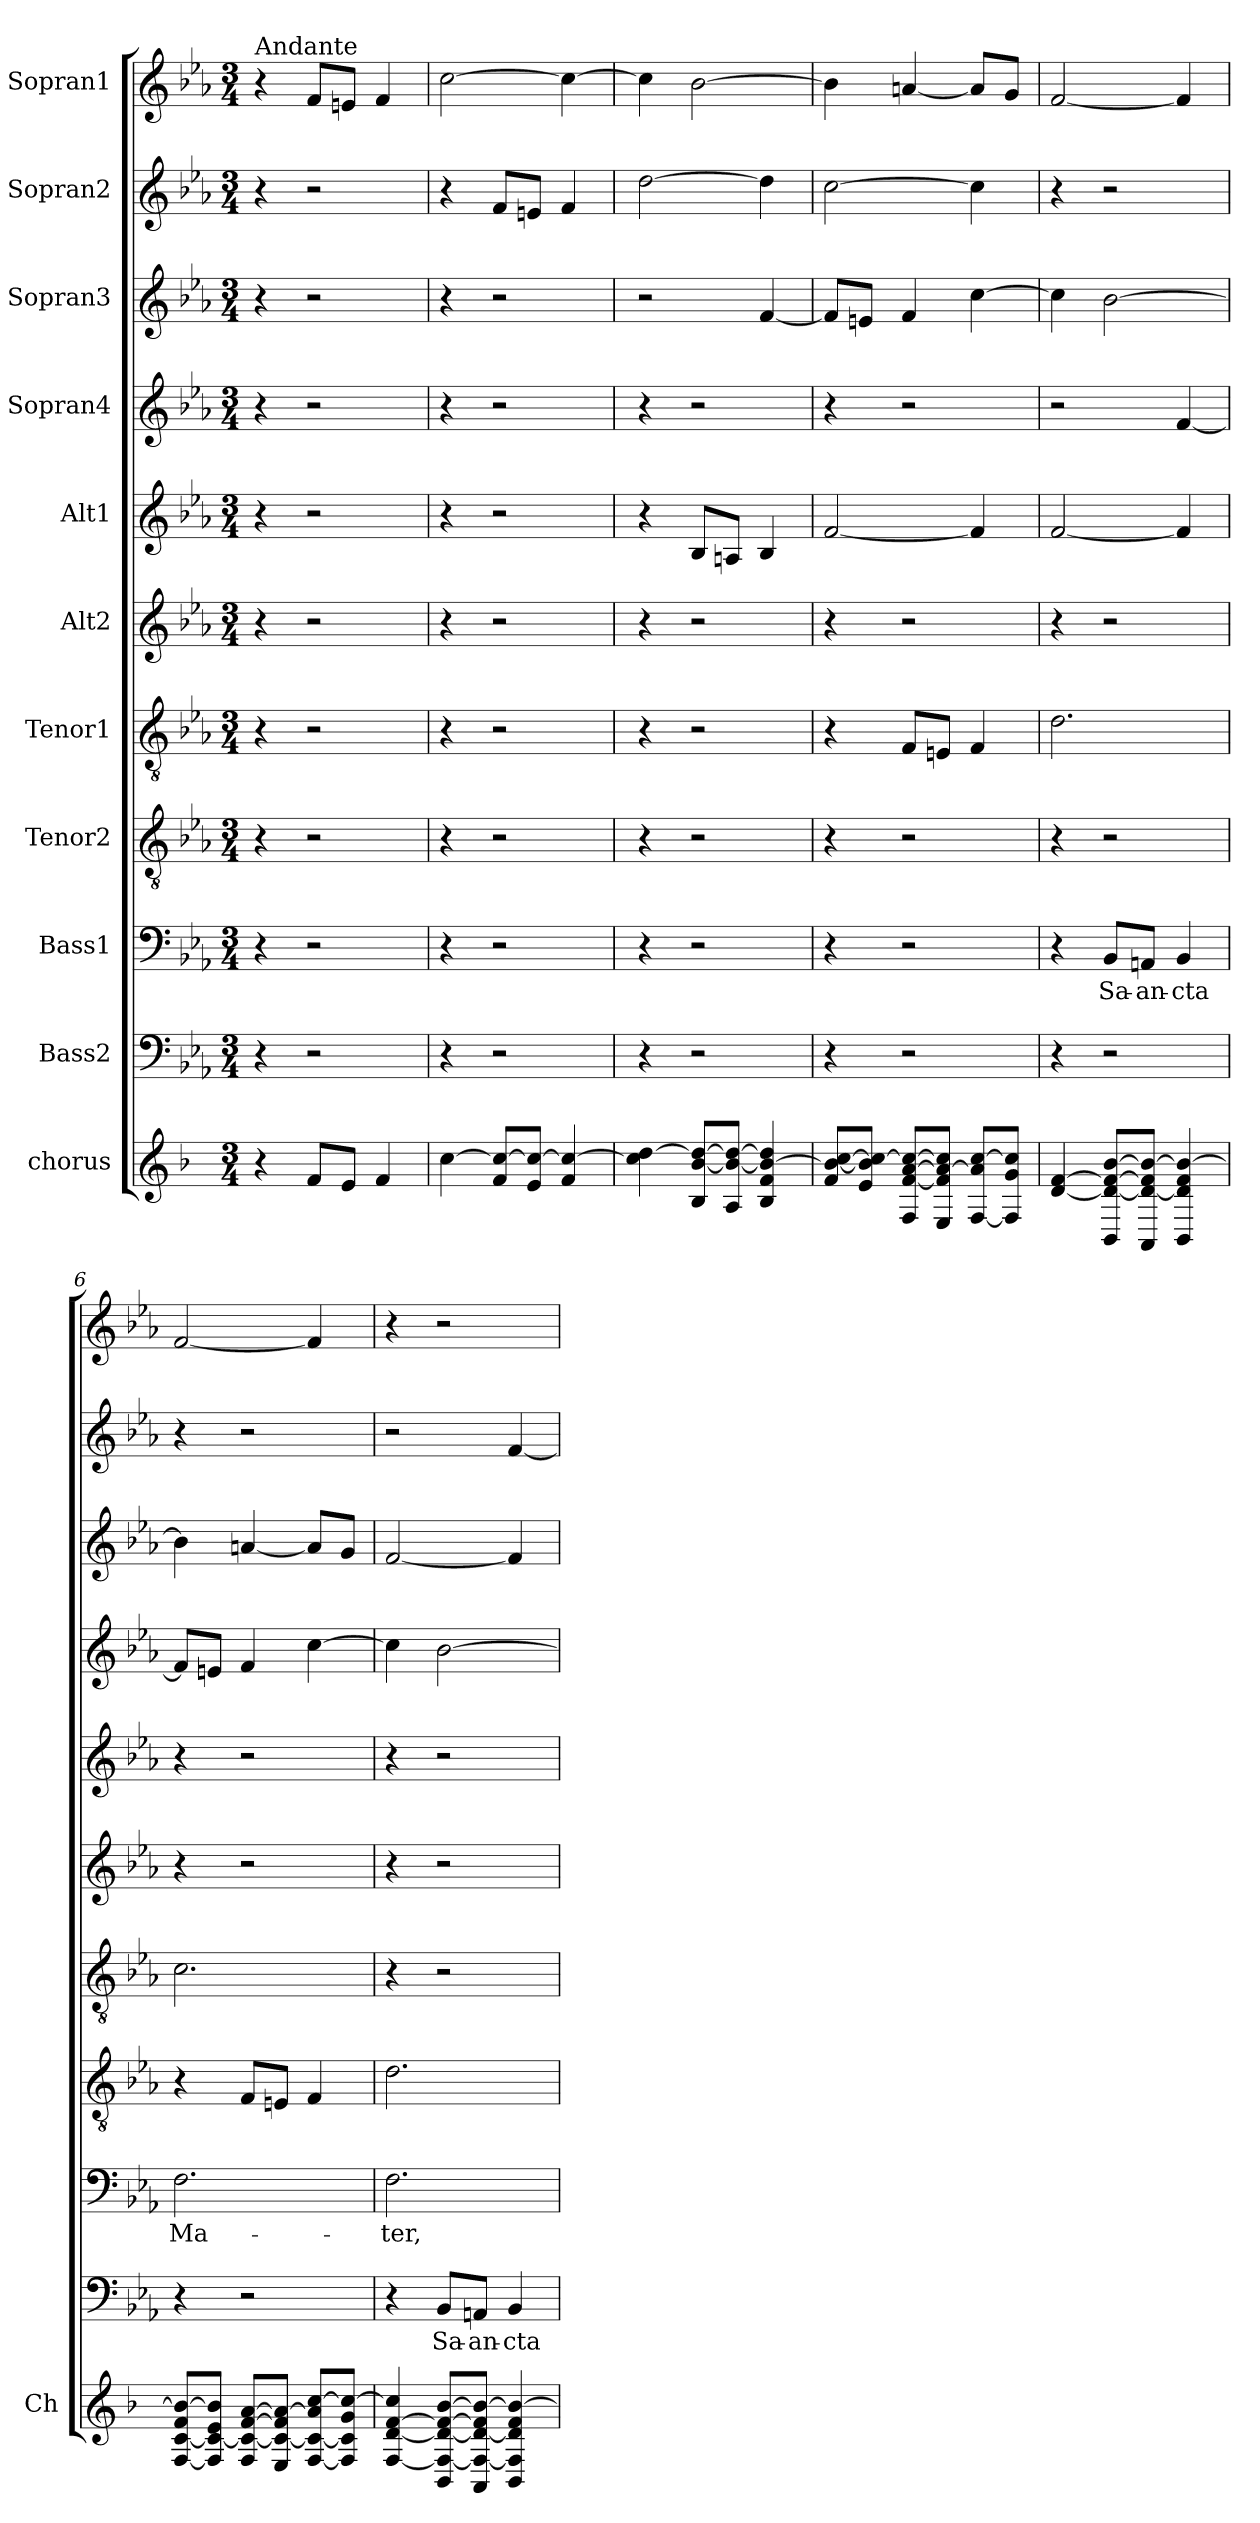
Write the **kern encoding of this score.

**kern	**kern	**text	**kern	**text	**kern	**kern	**kern	**kern	**kern	**kern	**kern	**kern
*part11	*part10	*part10	*part9	*part9	*part8	*part7	*part6	*part5	*part4	*part3	*part2	*part1
*staff11	*staff10	*staff10	*staff9	*staff9	*staff8	*staff7	*staff6	*staff5	*staff4	*staff3	*staff2	*staff1
*I"chorus	*I"Bass2	*	*I"Bass1	*	*I"Tenor2	*I"Tenor1	*I"Alt2	*I"Alt1	*I"Sopran4	*I"Sopran3	*I"Sopran2	*I"Sopran1
*I'Ch	*	*	*	*	*	*	*	*	*	*	*	*
*clefG2	*clefF4	*	*clefF4	*	*clefGv2	*clefGv2	*clefG2	*clefG2	*clefG2	*clefG2	*clefG2	*clefG2
*k[b-]	*k[b-e-a-]	*	*k[b-e-a-]	*	*k[b-e-a-]	*k[b-e-a-]	*k[b-e-a-]	*k[b-e-a-]	*k[b-e-a-]	*k[b-e-a-]	*k[b-e-a-]	*k[b-e-a-]
*F:	*E-:	*	*E-:	*	*E-:	*E-:	*E-:	*E-:	*E-:	*E-:	*E-:	*E-:
*M3/4	*M3/4	*	*M3/4	*	*M3/4	*M3/4	*M3/4	*M3/4	*M3/4	*M3/4	*M3/4	*M3/4
=1	=1	=1	=1	=1	=1	=1	=1	=1	=1	=1	=1	=1
!	!	!	!	!	!	!	!	!	!	!	!	!LO:TX:a:t=Andante
4r	4r	.	4r	.	4r	4r	4r	4r	4r	4r	4r	4r
8f/L	2r	.	2r	.	2r	2r	2r	2r	2r	2r	2r	8f/L
8e/J	.	.	.	.	.	.	.	.	.	.	.	8en/J
4f/	.	.	.	.	.	.	.	.	.	.	.	4f/
=2	=2	=2	=2	=2	=2	=2	=2	=2	=2	=2	=2	=2
[4cc\	4r	.	4r	.	4r	4r	4r	4r	4r	4r	4r	[2cc\
8f/ 8cc/_L	2r	.	2r	.	2r	2r	2r	2r	2r	2r	8f/L	.
8e/ 8cc/_J	.	.	.	.	.	.	.	.	.	.	8en/J	.
4f/ 4cc/_	.	.	.	.	.	.	.	.	.	.	4f/	4cc\_
=3	=3	=3	=3	=3	=3	=3	=3	=3	=3	=3	=3	=3
4cc\] [4dd\	4r	.	4r	.	4r	4r	4r	4r	4r	2r	[2dd\	4cc\]
8B-/ [8b-/ 8dd/_L	2r	.	2r	.	2r	2r	2r	8B-/L	2r	.	.	[2b-\
8A/ 8b-/_ 8dd/_J	.	.	.	.	.	.	.	8An/J	.	.	.	.
4B-/ 4f/ 4b-/_ 4dd/]	.	.	.	.	.	.	.	4B-/	.	[4f/	4dd\]	.
=4	=4	=4	=4	=4	=4	=4	=4	=4	=4	=4	=4	=4
8f/ 8b-/_ [8cc/L	4r	.	4r	.	4r	4r	4r	[2f/	4r	8f/L]	[2cc\	4b-\]
8e/ 8b-/] 8cc/_J	.	.	.	.	.	.	.	.	.	8en/J	.	.
8F/ [8f/ [8a/ 8cc/_L	2r	.	2r	.	2r	8F/L	2r	.	2r	4f/	.	[4an/
8E/ 8f/] 8a/_ 8cc/]J	.	.	.	.	.	8En/J	.	.	.	.	.	.
[8F/ 8a/] [8cc/L	.	.	.	.	.	4F/	.	4f/]	.	[4cc\	4cc\]	8a/L]
8F/] 8g/ 8cc/]J	.	.	.	.	.	.	.	.	.	.	.	8g/J
=5	=5	=5	=5	=5	=5	=5	=5	=5	=5	=5	=5	=5
[4d/ [4f/	4r	.	4r	.	4r	2.d\	4r	[2f/	2r	4cc\]	4r	[2f/
8BB-/ 8d/_ 8f/_ [8b-/L	2r	.	8BB-/L	Sa-	2r	.	2r	.	.	[2b-\	2r	.
8AA/ 8d/_ 8f/] 8b-/_J	.	.	8AAn/J	-an-	.	.	.	.	.	.	.	.
4BB-/ 4d/] 4f/ 4b-/_	.	.	4BB-/	-cta	.	.	.	4f/]	[4f/	.	.	4f/]
!!LO:PB:g=z
=6	=6	=6	=6	=6	=6	=6	=6	=6	=6	=6	=6	=6
[8F/ [8c/ 8f/ 8b-/_L	4r	.	2.F\	Ma-	4r	2.c\	4r	4r	8f/L]	4b-\]	4r	[2f/
8F/] 8c/_ 8e/ 8b-/]J	.	.	.	.	.	.	.	.	8en/J	.	.	.
8F/ 8c/_ [8f/ [8a/L	2r	.	.	.	8F/L	.	2r	2r	4f/	[4an/	2r	.
8E/ 8c/_ 8f/] 8a/_J	.	.	.	.	8En/J	.	.	.	.	.	.	.
[8F/ 8c/_ 8a/] [8cc/L	.	.	.	.	4F/	.	.	.	[4cc\	8a/L]	.	4f/]
8F/] 8c/] 8g/ 8cc/_J	.	.	.	.	.	.	.	.	.	8g/J	.	.
=7	=7	=7	=7	=7	=7	=7	=7	=7	=7	=7	=7	=7
[4F/ [4d/ [4f/ 4cc/]	4r	.	2.F\	-ter,	2.d\	4r	4r	4r	4cc\]	[2f/	2r	4r
8BB-/ 8F/_ 8d/_ 8f/_ [8b-/L	8BB-/L	Sa-	.	.	.	2r	2r	2r	[2b-\	.	.	2r
8AA/ 8F/_ 8d/_ 8f/] 8b-/_J	8AAn/J	-an-	.	.	.	.	.	.	.	.	.	.
4BB-/ 4F/] 4d/] 4f/ 4b-/_	4BB-/	-cta	.	.	.	.	.	.	.	4f/]	[4f/	.
=	=	=	=	=	=	=	=	=	=	=	=	=
*-	*-	*-	*-	*-	*-	*-	*-	*-	*-	*-	*-	*-
